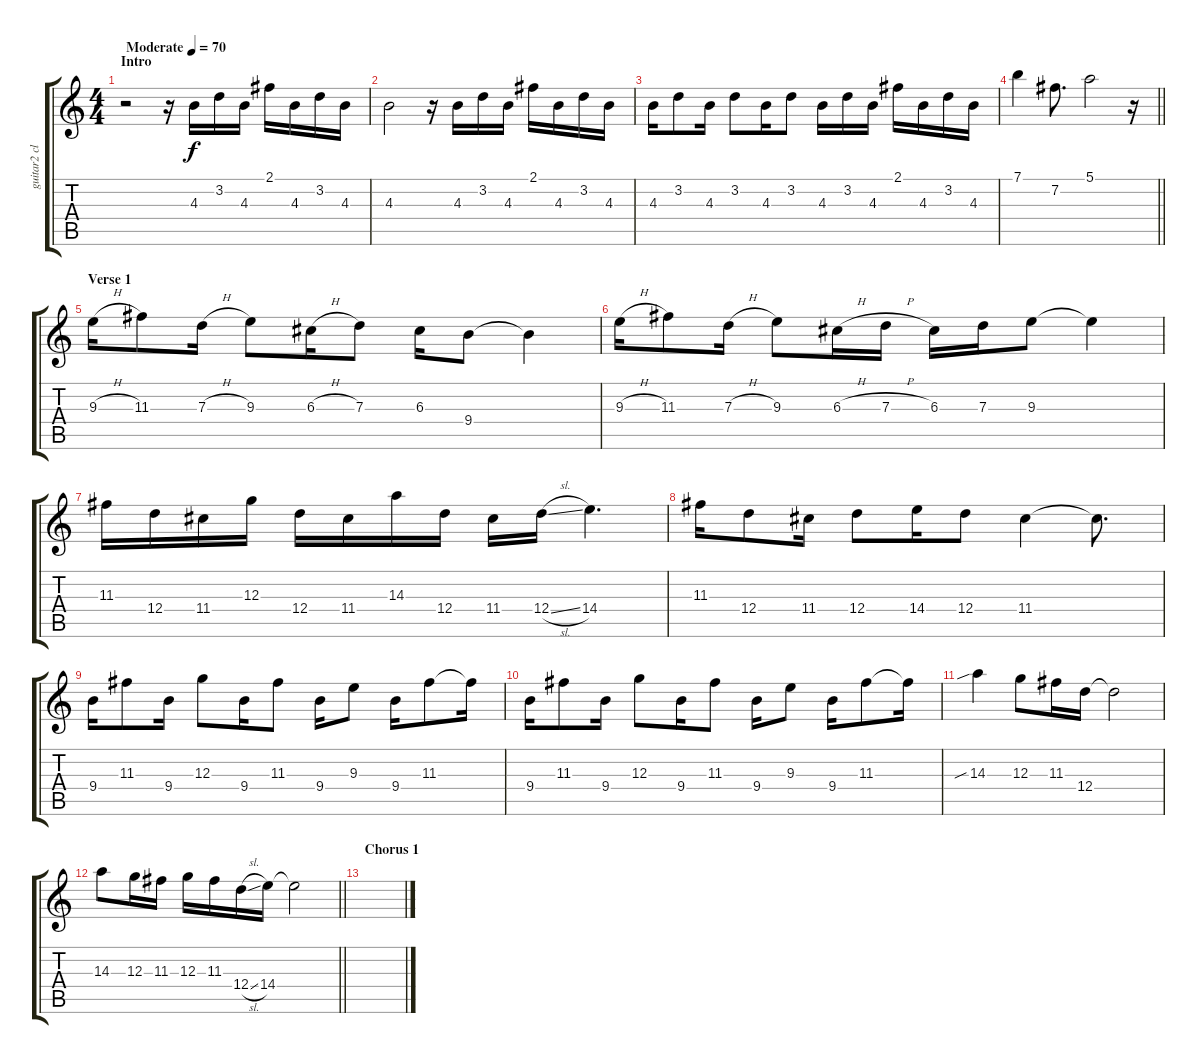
\track ("guitar2 clean" "guitar2 cl") {instrument electricguitarjazz}
\staff {score tabs}
\tuning (E4 B3 G3 D3 A2 E2) {hide}
\ts (4 4)
\section ("" "Intro")
\tempo (70 "Moderate")
\clef g2
\ks c
r.2{dy f instrument electricguitarjazz} r.16 4.3.16 3.2.16 4.3.16 2.1.16 4.3.16 3.2.16 4.3.16 |
4.3.2 r.16 4.3.16 3.2.16 4.3.16 2.1.16 4.3.16 3.2.16 4.3.16 |
4.3.16 3.2.8 4.3.16 3.2.8 4.3.16 3.2.8 4.3.16 3.2.16 4.3.16 2.1.16 4.3.16 3.2.16 4.3.16 |
\barLineRight lightlight
7.1.4 7.2.8{d} 5.1.2 r.16 |
\section ("" "Verse 1")
9.3{h}.16 11.3.8 7.3{h}.16 9.3.8 6.3{h}.16 7.3.8 6.3.16 9.4.8 9.4{t}.4 |
9.3{h}.16 11.3.8 7.3{h}.16 9.3.8 6.3{h}.16 7.3{h}.16 6.3.16 7.3.16 9.3.8 9.3{t}.4 |
11.3.16 12.4.16 11.4.16 12.3.16 12.4.16 11.4.16 14.3.16 12.4.16 11.4.16 12.4{sl}.16 14.4.4{d} |
11.3.16 12.4.8 11.4.16 12.4.8 14.4.16 12.4.8 11.4.4 11.4{t}.8{d} |
9.4.16 11.3.8 9.4.16 12.3.8 9.4.16 11.3.8 9.4.16 9.3.8 9.4.16 11.3.8 11.3{t}.16 |
9.4.16 11.3.8 9.4.16 12.3.8 9.4.16 11.3.8 9.4.16 9.3.8 9.4.16 11.3.8 11.3{t}.16 |
14.3{sib}.4 12.3.8 11.3.16 12.4.16 12.4{t}.2 |
\barLineRight lightlight
14.3.8 12.3.16 11.3.16 12.3.16 11.3.16 12.4{sl}.16 14.4.16 14.4{t}.2 |
\section ("" "Chorus 1")
